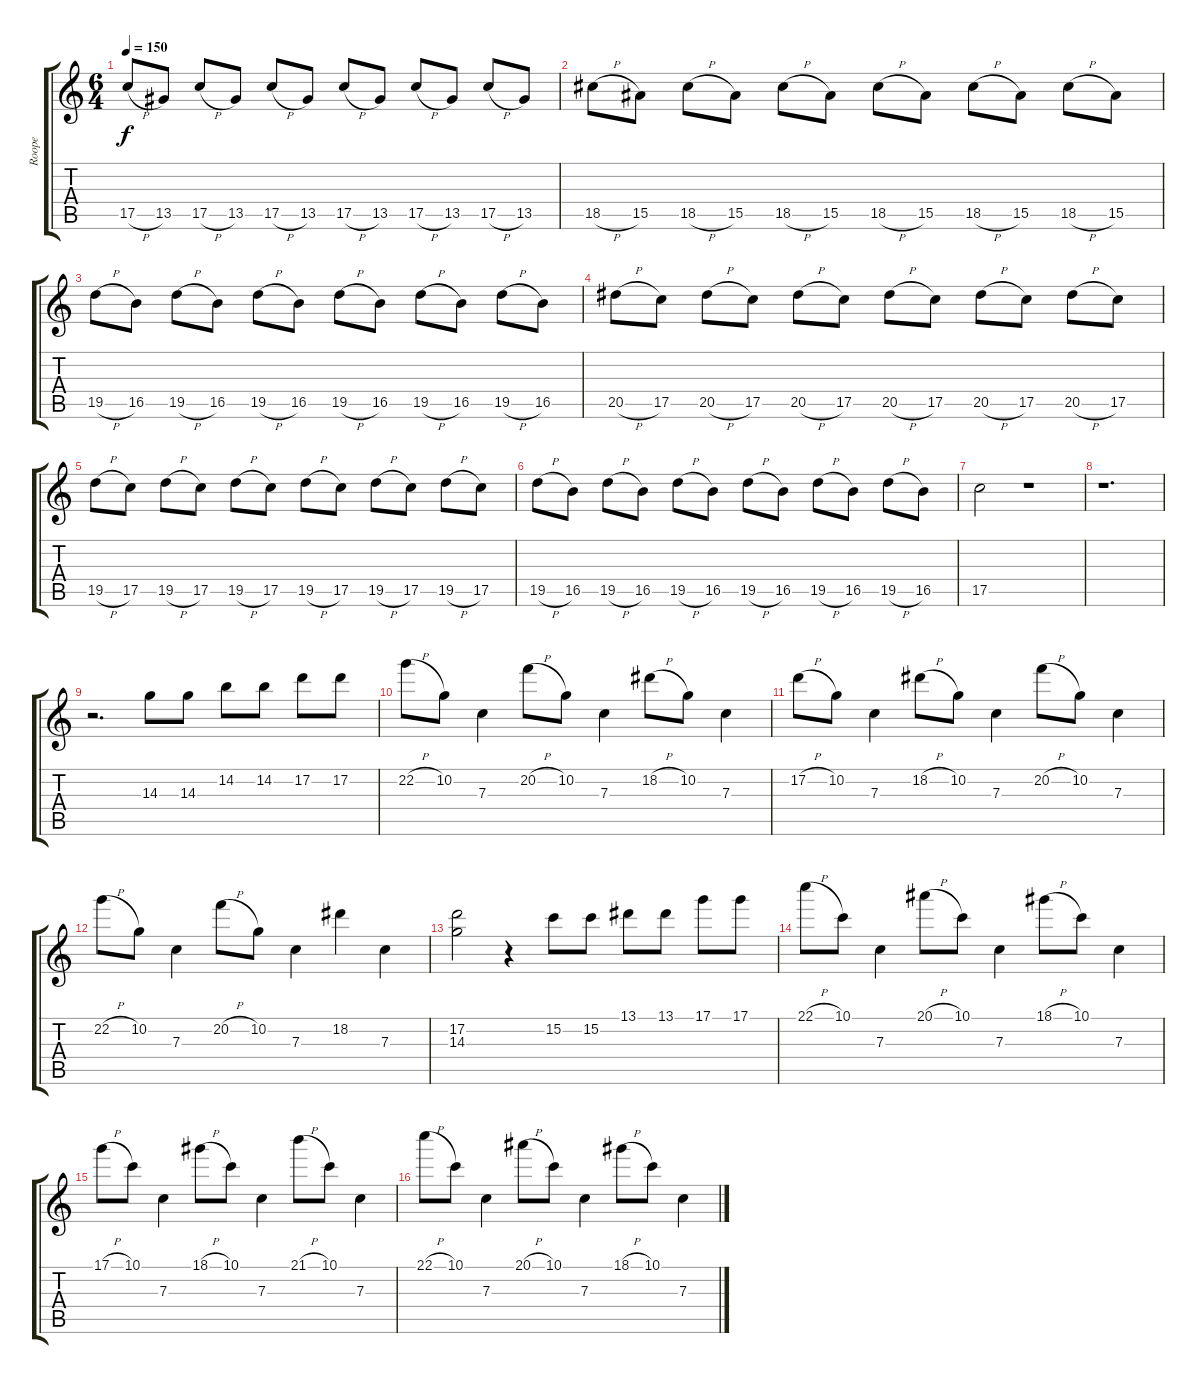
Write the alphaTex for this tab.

\track ("Roope" "Roope") {instrument distortionguitar}
\staff {score tabs}
\tuning (D4 A3 F3 C3 G2 D2) {hide}
\ts (6 4)
\tempo 150
\clef g2
\ks c
17.5{h}.8{dy f} 13.5.8 17.5{h}.8 13.5.8 17.5{h}.8 13.5.8 17.5{h}.8 13.5.8 17.5{h}.8 13.5.8 17.5{h}.8 13.5.8 |
18.5{h}.8 15.5.8 18.5{h}.8 15.5.8 18.5{h}.8 15.5.8 18.5{h}.8 15.5.8 18.5{h}.8 15.5.8 18.5{h}.8 15.5.8 |
19.5{h}.8 16.5.8 19.5{h}.8 16.5.8 19.5{h}.8 16.5.8 19.5{h}.8 16.5.8 19.5{h}.8 16.5.8 19.5{h}.8 16.5.8 |
20.5{h}.8 17.5.8 20.5{h}.8 17.5.8 20.5{h}.8 17.5.8 20.5{h}.8 17.5.8 20.5{h}.8 17.5.8 20.5{h}.8 17.5.8 |
19.5{h}.8 17.5.8 19.5{h}.8 17.5.8 19.5{h}.8 17.5.8 19.5{h}.8 17.5.8 19.5{h}.8 17.5.8 19.5{h}.8 17.5.8 |
19.5{h}.8 16.5.8 19.5{h}.8 16.5.8 19.5{h}.8 16.5.8 19.5{h}.8 16.5.8 19.5{h}.8 16.5.8 19.5{h}.8 16.5.8 |
17.5.2 r.1 |
r.1{d} |
r.2{d} 14.3.8 14.3.8 14.2.8 14.2.8 17.2.8 17.2.8 |
22.2{h}.8 10.2.8 7.3.4 20.2{h}.8 10.2.8 7.3.4 18.2{h}.8 10.2.8 7.3.4 |
17.2{h}.8 10.2.8 7.3.4 18.2{h}.8 10.2.8 7.3.4 20.2{h}.8 10.2.8 7.3.4 |
22.2{h}.8 10.2.8 7.3.4 20.2{h}.8 10.2.8 7.3.4 18.2.4 7.3.4 |
(17.2 14.3).2 r.4 15.2.8 15.2.8 13.1.8 13.1.8 17.1.8 17.1.8 |
22.1{h}.8 10.1.8 7.3.4 20.1{h}.8 10.1.8 7.3.4 18.1{h}.8 10.1.8 7.3.4 |
17.1{h}.8 10.1.8 7.3.4 18.1{h}.8 10.1.8 7.3.4 21.1{h}.8 10.1.8 7.3.4 |
22.1{h}.8 10.1.8 7.3.4 20.1{h}.8 10.1.8 7.3.4 18.1{h}.8 10.1.8 7.3.4
